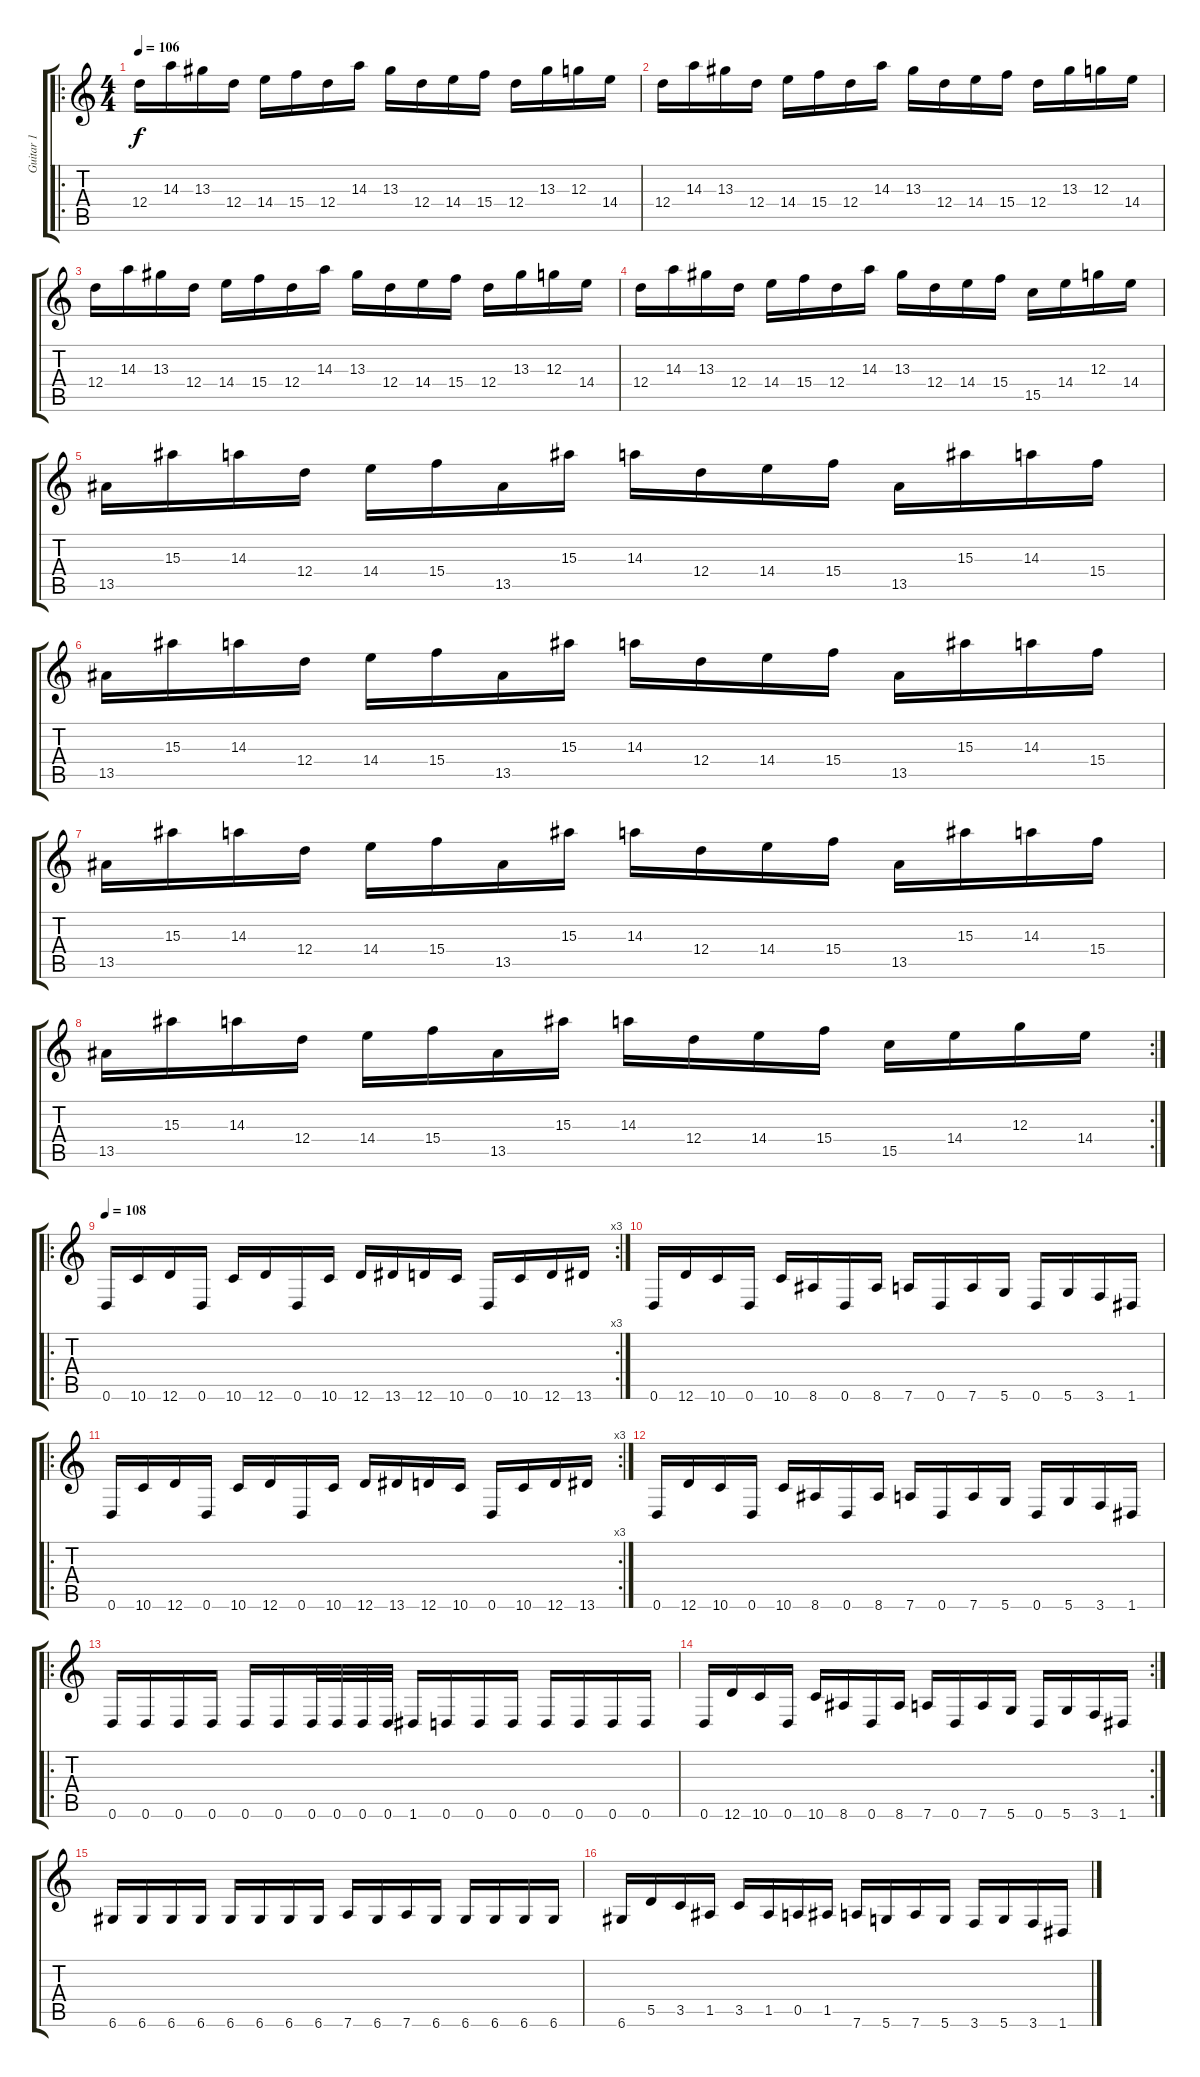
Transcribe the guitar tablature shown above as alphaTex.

\track ("Guitar 1" "Guitar 1") {instrument overdrivenguitar}
\staff {score tabs}
\tuning (E4 B3 G3 D3 A2 D2) {hide}
\ro
\ts (4 4)
\tempo 106
\clef g2
\ks c
12.4.16{dy f instrument overdrivenguitar} 14.3.16 13.3.16 12.4.16 14.4.16 15.4.16 12.4.16 14.3.16 13.3.16 12.4.16 14.4.16 15.4.16 12.4.16 13.3.16 12.3.16 14.4.16 |
12.4.16 14.3.16 13.3.16 12.4.16 14.4.16 15.4.16 12.4.16 14.3.16 13.3.16 12.4.16 14.4.16 15.4.16 12.4.16 13.3.16 12.3.16 14.4.16 |
12.4.16 14.3.16 13.3.16 12.4.16 14.4.16 15.4.16 12.4.16 14.3.16 13.3.16 12.4.16 14.4.16 15.4.16 12.4.16 13.3.16 12.3.16 14.4.16 |
12.4.16 14.3.16 13.3.16 12.4.16 14.4.16 15.4.16 12.4.16 14.3.16 13.3.16 12.4.16 14.4.16 15.4.16 15.5.16 14.4.16 12.3.16 14.4.16 |
13.5.16 15.3.16 14.3.16 12.4.16 14.4.16 15.4.16 13.5.16 15.3.16 14.3.16 12.4.16 14.4.16 15.4.16 13.5.16 15.3.16 14.3.16 15.4.16 |
13.5.16 15.3.16 14.3.16 12.4.16 14.4.16 15.4.16 13.5.16 15.3.16 14.3.16 12.4.16 14.4.16 15.4.16 13.5.16 15.3.16 14.3.16 15.4.16 |
13.5.16 15.3.16 14.3.16 12.4.16 14.4.16 15.4.16 13.5.16 15.3.16 14.3.16 12.4.16 14.4.16 15.4.16 13.5.16 15.3.16 14.3.16 15.4.16 |
\rc 2
13.5.16 15.3.16 14.3.16 12.4.16 14.4.16 15.4.16 13.5.16 15.3.16 14.3.16 12.4.16 14.4.16 15.4.16 15.5.16 14.4.16 12.3.16 14.4.16 |
\ro
\rc 3
\tempo 108
0.6.16 10.6.16 12.6.16 0.6.16 10.6.16 12.6.16 0.6.16 10.6.16 12.6.16 13.6.16 12.6.16 10.6.16 0.6.16 10.6.16 12.6.16 13.6.16 |
0.6.16 12.6.16 10.6.16 0.6.16 10.6.16 8.6.16 0.6.16 8.6.16 7.6.16 0.6.16 7.6.16 5.6.16 0.6.16 5.6.16 3.6.16 1.6.16 |
\ro
\rc 3
0.6.16 10.6.16 12.6.16 0.6.16 10.6.16 12.6.16 0.6.16 10.6.16 12.6.16 13.6.16 12.6.16 10.6.16 0.6.16 10.6.16 12.6.16 13.6.16 |
0.6.16 12.6.16 10.6.16 0.6.16 10.6.16 8.6.16 0.6.16 8.6.16 7.6.16 0.6.16 7.6.16 5.6.16 0.6.16 5.6.16 3.6.16 1.6.16 |
\ro
0.6.16 0.6.16 0.6.16 0.6.16 0.6.16 0.6.16 0.6.32 0.6.32 0.6.32 0.6.32 1.6.16 0.6.16 0.6.16 0.6.16 0.6.16 0.6.16 0.6.16 0.6.16 |
\rc 2
0.6.16 12.6.16 10.6.16 0.6.16 10.6.16 8.6.16 0.6.16 8.6.16 7.6.16 0.6.16 7.6.16 5.6.16 0.6.16 5.6.16 3.6.16 1.6.16 |
6.6.16 6.6.16 6.6.16 6.6.16 6.6.16 6.6.16 6.6.16 6.6.16 7.6.16 6.6.16 7.6.16 6.6.16 6.6.16 6.6.16 6.6.16 6.6.16 |
6.6.16 5.5.16 3.5.16 1.5.16 3.5.16 1.5.16 0.5.16 1.5.16 7.6.16 5.6.16 7.6.16 5.6.16 3.6.16 5.6.16 3.6.16 1.6.16
